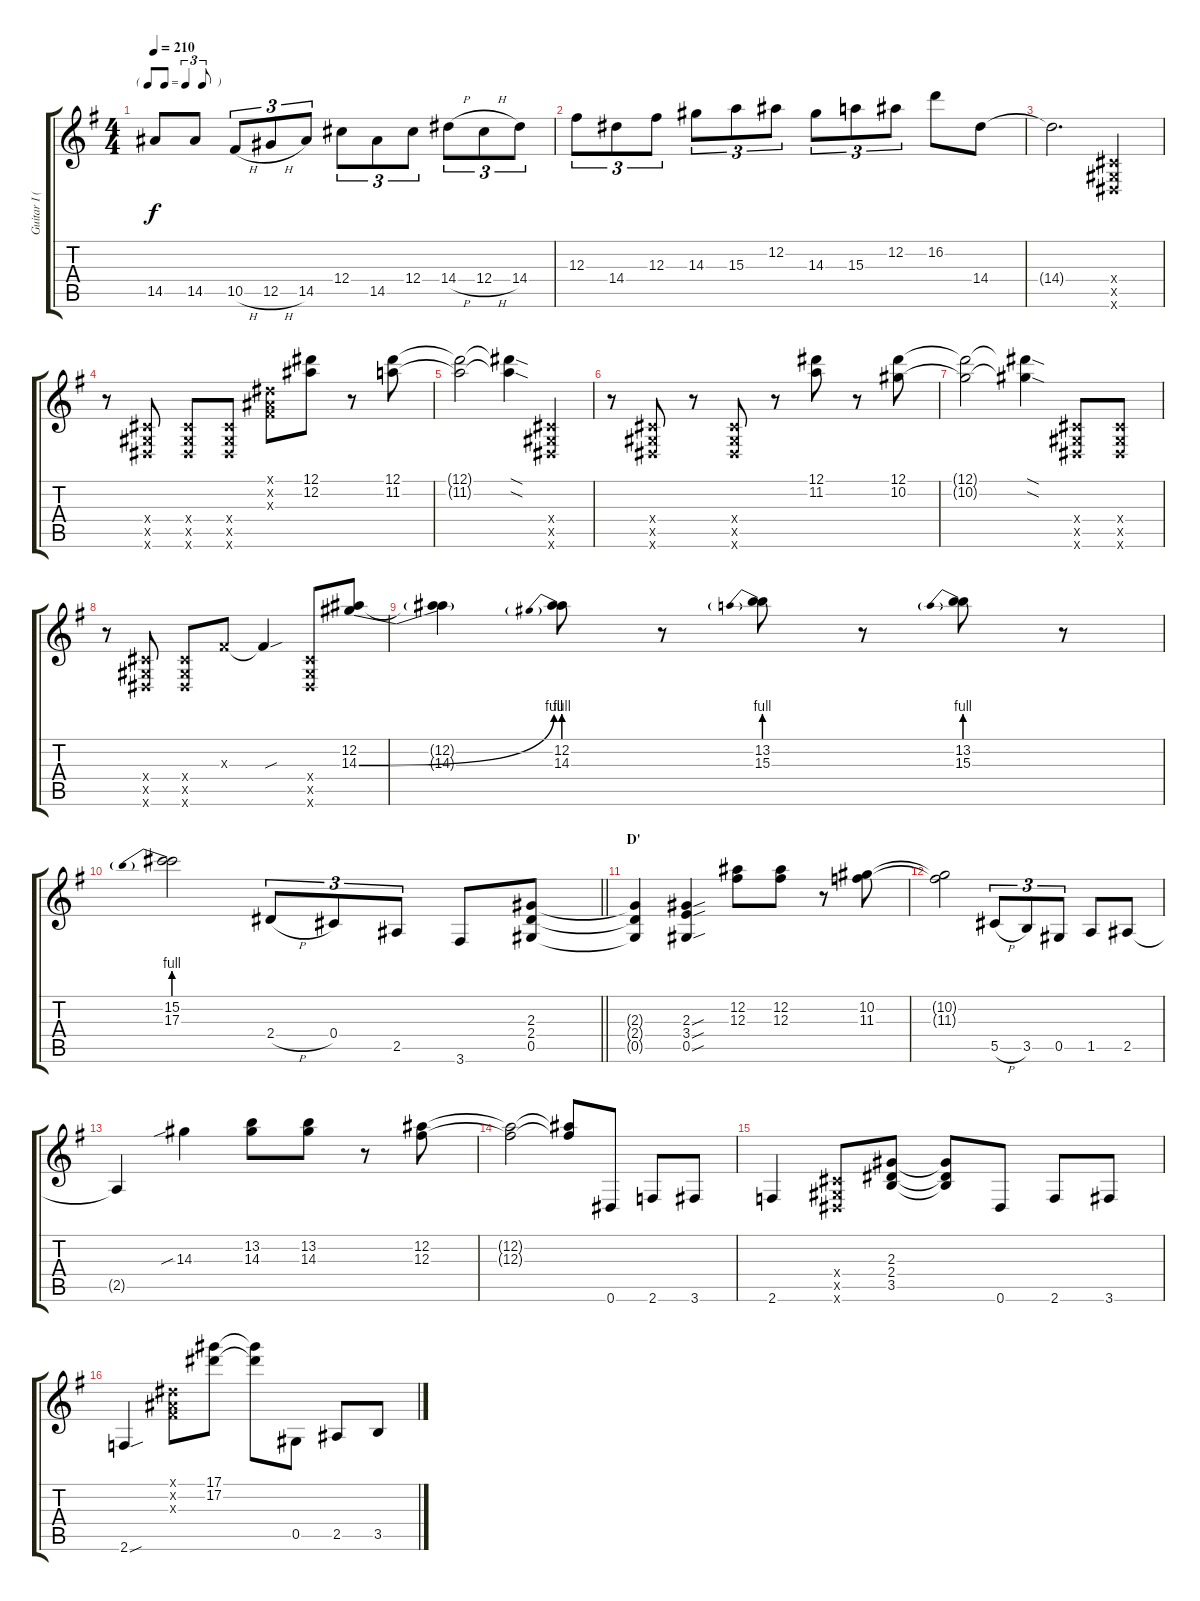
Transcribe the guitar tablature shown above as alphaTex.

\track ("Guitar I (Sakito)" "Guitar I (") {instrument overdrivenguitar}
\staff {score tabs}
\tuning (Eb4 Bb3 Gb3 Db3 Ab2 Eb2) {hide}
\ts (4 4)
\tf triplet8th
\tempo 210
\clef g2
\ks g
14.5{t}.8{dy f} 14.5.8 10.5{h}.8{tu (3 2)} 12.5{h}.8{tu (3 2)} 14.5.8{tu (3 2)} 12.4.8{tu (3 2)} 14.5.8{tu (3 2)} 12.4.8{tu (3 2)} 14.4{h}.8{tu (3 2)} 12.4{h}.8{tu (3 2)} 14.4.8{tu (3 2)} |
12.3.8{tu (3 2)} 14.4.8{tu (3 2)} 12.3.8{tu (3 2)} 14.3.8{tu (3 2)} 15.3.8{tu (3 2)} 12.2.8{tu (3 2)} 14.3.8{tu (3 2)} 15.3.8{tu (3 2)} 12.2.8{tu (3 2)} 16.2.8 14.4.8 |
14.4{t}.2{d} (0.4{x} 0.5{x} 0.6{x}).4 |
r.8 (0.4{x} 0.5{x} 0.6{x}).8 (0.4{x} 0.5{x} 0.6{x}).8 (0.4{x} 0.5{x} 0.6{x}).8 (0.1{x} 0.2{x} 0.3{x}).8 (12.1 12.2).8 r.8 (12.1 11.2).8 |
(12.1{t} 11.2{t}).2 (12.1{sod t} 11.2{sod t}).4 (0.4{x} 0.5{x} 0.6{x}).4 |
r.8 (0.4{x} 0.5{x} 0.6{x}).8 r.8 (0.4{x} 0.5{x} 0.6{x}).8 r.8 (12.1 11.2).8 r.8 (12.1 10.2).8 |
(12.1{t} 10.2{t}).2 (12.1{sod t} 10.2{sod t}).4 (0.4{x} 0.5{x} 0.6{x}).8 (0.4{x} 0.5{x} 0.6{x}).8 |
r.8 (0.4{x} 0.5{x} 0.6{x}).8 (0.4{x} 0.5{x} 0.6{x}).8 0.3{x}.8 0.3{sou t}.4 (0.4{x} 0.5{x} 0.6{x}).8 (12.2 14.3{be (bend 0 0 60 4)}).8 |
(12.2{t} 14.3{t}).4 (12.2 14.3{be (prebend 0 4 60 4)}).8 r.8 (13.2 15.3{be (prebend 0 4 60 4)}).8 r.8 (13.2 15.3{be (prebend 0 4 60 4)}).8 r.8 |
\barLineRight lightlight
(15.2 17.3{be (prebend 0 4 60 4)}).2 2.4{h}.8{tu (3 2)} 0.4.8{tu (3 2)} 2.5.8{tu (3 2)} 3.6.8 (2.3 2.4 0.5).8 |
\section ("" "D'")
(2.3{t} 2.4{t} 0.5{t}).4 (2.3{sou} 3.4{sou} 0.5{sou}).4 (12.2 12.3).8 (12.2 12.3).8 r.8 (10.2 11.3).8 |
(10.2{t} 11.3{t}).2 5.5{h}.8{tu (3 2)} 3.5.8{tu (3 2)} 0.5.8{tu (3 2)} 1.5.8 2.5.8 |
2.5{t}.4 14.3{sib}.4 (13.2 14.3).8 (13.2 14.3).8 r.8 (12.2 12.3).8 |
(12.2{t} 12.3{t}).2 (12.2{t} 12.3{t}).8 0.6.8 2.6.8 3.6.8 |
2.6.4 (0.4{x} 0.5{x} 0.6{x}).8 (2.3 2.4 3.5).8 (2.3{t} 2.4{t} 3.5{t}).8 0.6.8 2.6.8 3.6.8 |
2.6{sou}.4 (0.1{x} 0.2{x} 0.3{x}).8 (17.1 17.2).8 (17.1{t} 17.2{t}).8 0.5.8 2.5.8 3.5.8
